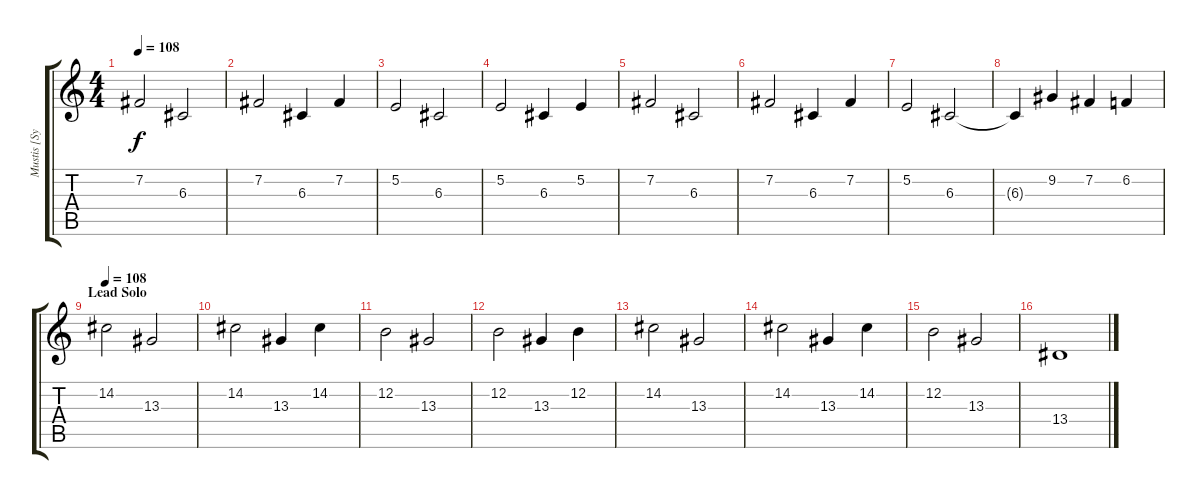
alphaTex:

\track ("Mustis [Synthesizers] " "Mustis [Sy") {instrument stringensemble1}
\staff {score tabs}
\tuning (E4 B3 G3 D3 A2 E2) {hide}
\ts (4 4)
\tempo 108
\clef g2
\ks c
7.2.2{dy f} 6.3.2 |
7.2.2 6.3.4 7.2.4 |
5.2.2 6.3.2 |
5.2.2 6.3.4 5.2.4 |
7.2.2 6.3.2 |
7.2.2 6.3.4 7.2.4 |
5.2.2 6.3.2 |
6.3{t}.4 9.2.4 7.2.4 6.2.4 |
\section ("" "Lead Solo")
\tempo 108
14.2.2 13.3.2 |
14.2.2 13.3.4 14.2.4 |
12.2.2 13.3.2 |
12.2.2 13.3.4 12.2.4 |
14.2.2 13.3.2 |
14.2.2 13.3.4 14.2.4 |
12.2.2 13.3.2 |
13.4.1
